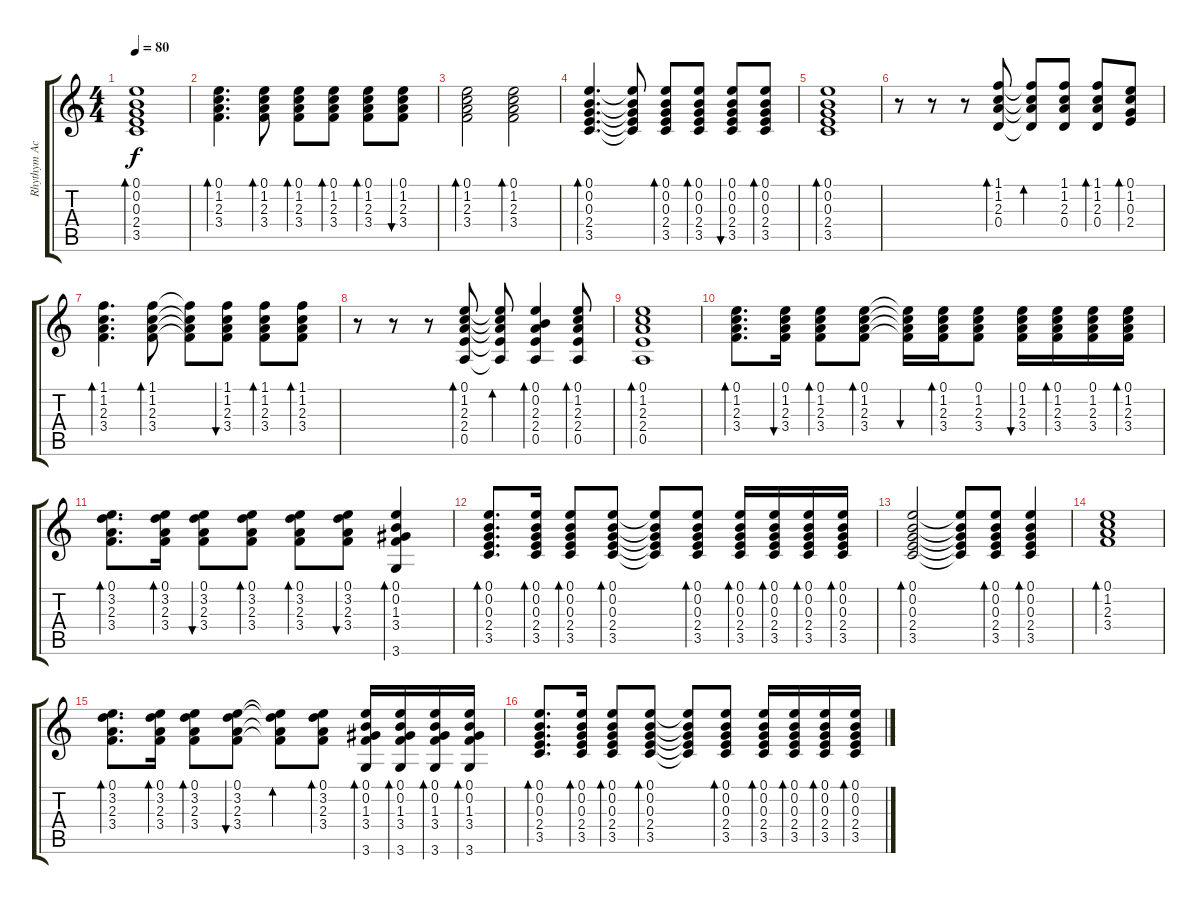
\track ("Rhythym Acoustic Guitar" "Rhythym Ac") {instrument acousticguitarsteel}
\staff {score tabs}
\tuning (E4 B3 G3 D3 A2 E2) {hide}
\ts (4 4)
\tempo 80
\clef g2
\ks c
(0.1 0.2 0.3 2.4 3.5).1{bd 60 dy f} |
(0.1 1.2 2.3 3.4).4{d bd 60} (0.1 1.2 2.3 3.4).8{bd 60} (0.1 1.2 2.3 3.4).8{bd 60} (0.1 1.2 2.3 3.4).8{bd 60} (0.1 1.2 2.3 3.4).8{bd 60} (0.1 1.2 2.3 3.4).8{bu 60} |
(0.1 1.2 2.3 3.4).2{bd 60} (0.1 1.2 2.3 3.4).2{bd 60} |
(0.1 0.2 0.3 2.4 3.5).4{d bd 60} (0.1{t} 0.2{t} 0.3{t} 2.4{t} 3.5{t}).8 (0.1 0.2 0.3 2.4 3.5).8{bd 60} (0.1 0.2 0.3 2.4 3.5).8{bd 60} (0.1 0.2 0.3 2.4 3.5).8{bu 60} (0.1 0.2 0.3 2.4 3.5).8{bd 60} |
(0.1 0.2 0.3 2.4 3.5).1{bd 60} |
r.8 r.8 r.8 (1.1 1.2 2.3 0.4).8{bd 60} (1.1{t} 1.2{t} 2.3{t} 0.4{t}).8{bd 60} (1.1 1.2 2.3 0.4).8 (1.1 1.2 2.3 0.4).8{bd 60} (0.1 1.2 0.3 2.4).8{bd 60} |
(1.1 1.2 2.3 3.4).4{d bd 60} (1.1 1.2 2.3 3.4).8{bd 60} (1.1{t} 1.2{t} 2.3{t} 3.4{t}).8 (1.1 1.2 2.3 3.4).8{bu 60} (1.1 1.2 2.3 3.4).8{bd 60} (1.1 1.2 2.3 3.4).8{bd 60} |
r.8 r.8 r.8 (0.1 1.2 2.3 2.4 0.5).8{bd 60} (0.1{t} 1.2{t} 2.3{t} 2.4{t} 0.5{t}).8{bd 60} (0.1 0.2 2.3 2.4 0.5).4{bd 60} (0.1 1.2 2.3 2.4 0.5).8{bd 60} |
(0.1 1.2 2.3 2.4 0.5).1{bd 60} |
(0.1 1.2 2.3 3.4).8{d bd 60} (0.1 1.2 2.3 3.4).16{bu 60} (0.1 1.2 2.3 3.4).8{bd 60} (0.1 1.2 2.3 3.4).8{bd 60} (0.1{t} 1.2{t} 2.3{t} 3.4{t}).16{bu 60} (0.1 1.2 2.3 3.4).16{bd 60} (0.1 1.2 2.3 3.4).8 (0.1 1.2 2.3 3.4).16{bu 60} (0.1 1.2 2.3 3.4).16{bd 60} (0.1 1.2 2.3 3.4).16 (0.1 1.2 2.3 3.4).16{bd 60} |
(0.1 3.2 2.3 3.4).8{d bd 60} (0.1 3.2 2.3 3.4).16{bd 60} (0.1 3.2 2.3 3.4).8{bu 60} (0.1 3.2 2.3 3.4).8{bd 60} (0.1 3.2 2.3 3.4).8{bd 60} (0.1 3.2 2.3 3.4).8{bu 60} (0.1 0.2 1.3 3.4 3.6).4{bd 60} |
(0.1 0.2 0.3 2.4 3.5).8{d bd 60} (0.1 0.2 0.3 2.4 3.5).16{bd 60} (0.1 0.2 0.3 2.4 3.5).8{bd 60} (0.1 0.2 0.3 2.4 3.5).8{bd 60} (0.1{t} 0.2{t} 0.3{t} 2.4{t} 3.5{t}).8 (0.1 0.2 0.3 2.4 3.5).8{bd 60} (0.1 0.2 0.3 2.4 3.5).16{bd 120} (0.1 0.2 0.3 2.4 3.5).16{bd 120} (0.1 0.2 0.3 2.4 3.5).16{bd 120} (0.1 0.2 0.3 2.4 3.5).16{bd 120} |
(0.1 0.2 0.3 2.4 3.5).2{bd 120} (0.1{t} 0.2{t} 0.3{t} 2.4{t} 3.5{t}).8 (0.1 0.2 0.3 2.4 3.5).8{bd 120} (0.1 0.2 0.3 2.4 3.5).4{bd 120} |
(0.1 1.2 2.3 3.4).1{bd 120} |
(0.1 3.2 2.3 3.4).8{d bd 120} (0.1 3.2 2.3 3.4).16{bd 120} (0.1 3.2 2.3 3.4).8{bd 120} (0.1 3.2 2.3 3.4).8{bu 120} (0.1{t} 3.2{t} 2.3{t} 3.4{t}).8{bd 120} (0.1 3.2 2.3 3.4).8{bd 120} (0.1 0.2 1.3 3.4 3.6).16{bd 120} (0.1 0.2 1.3 3.4 3.6).16{bd 120} (0.1 0.2 1.3 3.4 3.6).16{bd 120} (0.1 0.2 1.3 3.4 3.6).16{bd 120} |
(0.1 0.2 0.3 2.4 3.5).8{d bd 120} (0.1 0.2 0.3 2.4 3.5).16{bd 120} (0.1 0.2 0.3 2.4 3.5).8{bd 120} (0.1 0.2 0.3 2.4 3.5).8{bd 120} (0.1{t} 0.2{t} 0.3{t} 2.4{t} 3.5{t}).8 (0.1 0.2 0.3 2.4 3.5).8{bd 120} (0.1 0.2 0.3 2.4 3.5).16{bd 120} (0.1 0.2 0.3 2.4 3.5).16{bd 120} (0.1 0.2 0.3 2.4 3.5).16{bd 120} (0.1 0.2 0.3 2.4 3.5).16{bd 120}
